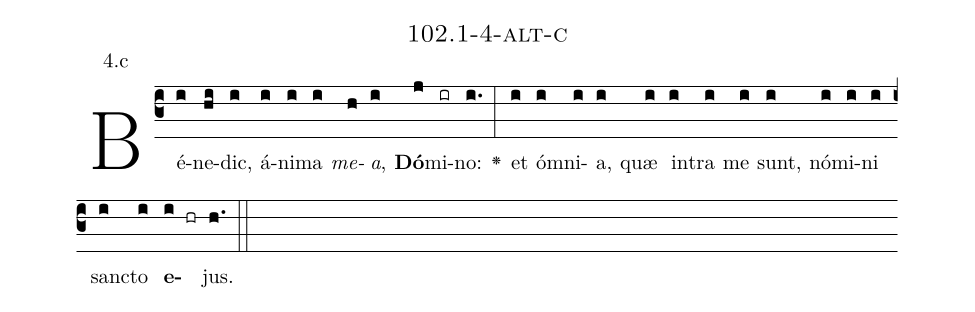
name: 102.1-4-alt-c;
annotation: 4.c;
%%
(c3)Bé(i)ne(hi)dic,(i) á(i)ni(i)ma(i) <i>me</i>(h)<i>a</i>,(i) <b>Dó</b>(j)mi(ir)no:(i.) <v>\greheightstar</v>(:) et(i) óm(i)ni(i)a,(i) quæ(i) in(i)tra(i) me(i) sunt,(i) nó(i)mi(i)ni(i) sanc(i)to(i) <b>e</b>(i hr)jus.(h.) (::)


%E(i) u(i) o(i) u(i) a(i) e.(h.) (::)
